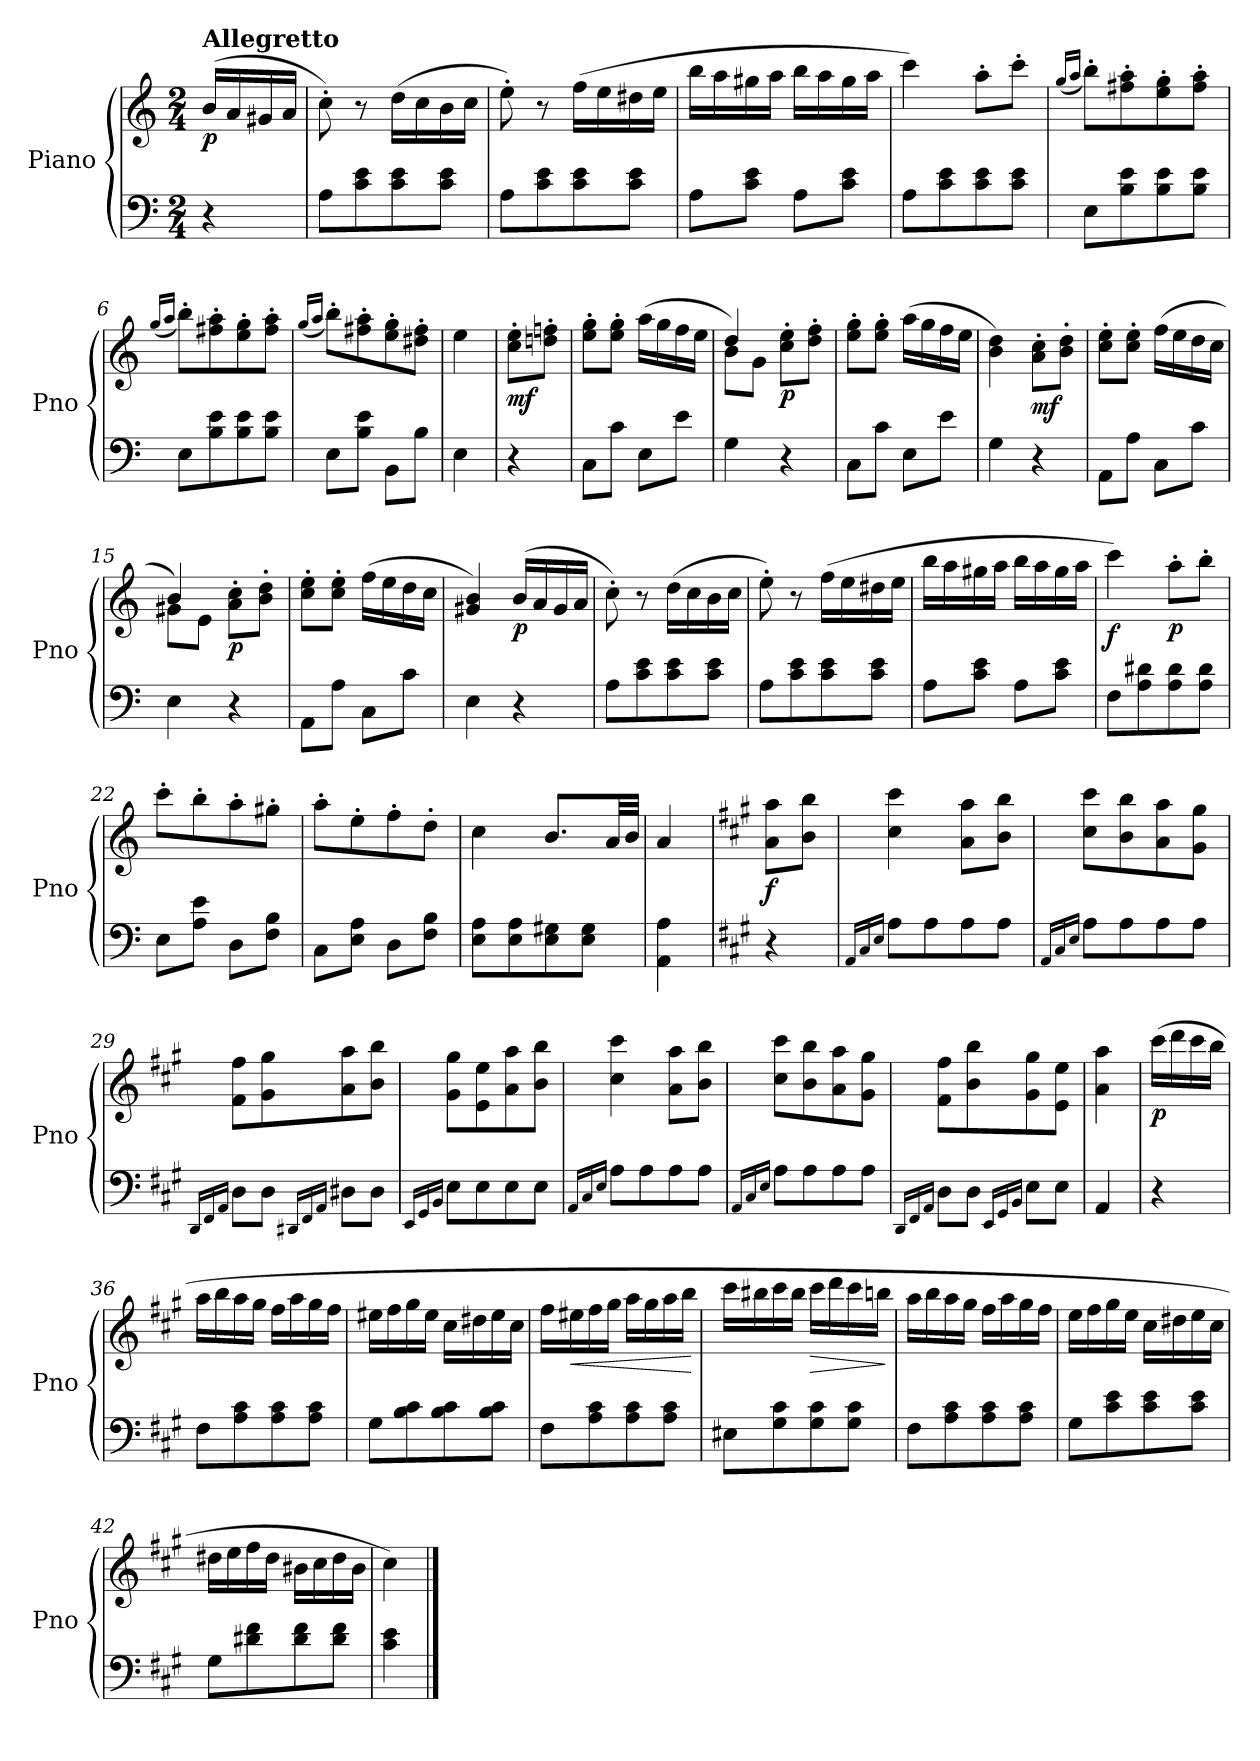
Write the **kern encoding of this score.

**kern	**kern	**dynam
*part1	*part1	*part1
*staff2	*staff1	*staff1/2
*I"Piano	*	*
*I'Pno	*	*
*clefF4	*clefG2	*
*k[]	*k[]	*
*M2/4	*M2/4	*
=	=	=
!	!LO:TX:a:B:t=Allegretto	!
!	!	!LO:DY:b
4r	(<16b/LL	p
.	16a/	.
.	16g#X/	.
.	16a/JJ	.
=1	=1	=1
8A\L	8cc'\)	.
8c\ 8e\	8r	.
8c\ 8e\	(>16dd\LL	.
.	16cc\	.
8c\ 8e\J	16b\	.
.	16cc\JJ	.
=2	=2	=2
8A\L	8ee'\)	.
8c\ 8e\	8r	.
8c\ 8e\	(>16ff\LL	.
.	16ee\	.
8c\ 8e\J	16dd#X\	.
.	16ee\JJ	.
=3	=3	=3
8A\L	16bb\LL	.
.	16aa\	.
8c\ 8e\J	16gg#X\	.
.	16aa\JJ	.
8A\L	16bb\LL	.
.	16aa\	.
8c\ 8e\J	16gg#\	.
.	16aa\JJ	.
=4	=4	=4
8A\L	4ccc\)	.
8c\ 8e\	.	.
8c\ 8e\	8aa'\L	.
8c\ 8e\J	8ccc'\J	.
=5	=5	=5
.	(<16qgg/LL	.
.	16qaa/JJ	.
8E\L	8bb'\L)	.
8B\ 8e\	8ff#X\' 8aa\'	.
8B\ 8e\	8ee\' 8gg\'	.
8B\ 8e\J	8ff#\' 8aa\'J	.
!!LO:LB:g=z
=6	=6	=6
.	(<16qgg/LL	.
.	16qaa/JJ	.
8E\L	8bb'\L)	.
8B\ 8e\	8ff#X\' 8aa\'	.
8B\ 8e\	8ee\' 8gg\'	.
8B\ 8e\J	8ff#\' 8aa\'J	.
=7	=7	=7
.	(<16qgg/LL	.
.	16qaa/JJ	.
8E\L	8bb'\L)	.
8B\ 8e\J	8ff#X\' 8aa\'	.
8BB\L	8ee\' 8gg\'	.
8B\J	8dd#X\' 8ff#\'J	.
=8	=8	=8
4E\	4ee\	.
=9	=9	=9
!	!	!LO:DY:b
4r	8cc\' 8ee\'L	mf
.	8ddn\' 8ffn\'J	.
=10	=10	=10
8C\L	8ee\' 8gg\'L	.
8c\J	8ee\' 8gg\'J	.
8E\L	(>16aa\LL	.
.	16gg\	.
8e\J	16ff\	.
.	16ee\JJ	.
=11	=11	=11
*	*^	*
4G\	4dd/)	8b\L	.
.	.	8g\J	.
!	!	!	!LO:DY:b
4r	8cc\' 8ee\'L	4ryy	p
.	8dd\' 8ff\'J	.	.
*	*v	*v	*
=12	=12	=12
8C\L	8ee\' 8gg\'L	.
8c\J	8ee\' 8gg\'J	.
8E\L	(>16aa\LL	.
.	16gg\	.
8e\J	16ff\	.
.	16ee\JJ	.
=13	=13	=13
4G\	4b\ 4dd\)	.
!	!	!LO:DY:b
4r	8a\' 8cc\'L	mf
.	8b\' 8dd\'J	.
=14	=14	=14
8AA\L	8cc\' 8ee\'L	.
8A\J	8cc\' 8ee\'J	.
8C\L	(>16ff\LL	.
.	16ee\	.
8c\J	16dd\	.
.	16cc\JJ	.
!!LO:LB:g=z
=15	=15	=15
*	*^	*
4E\	4b/)	8g#X\L	.
.	.	8e\J	.
!	!	!	!LO:DY:b
4r	8a\' 8cc\'L	4ryy	p
.	8b\' 8dd\'J	.	.
*	*v	*v	*
=16	=16	=16
8AA\L	8cc\' 8ee\'L	.
8A\J	8cc\' 8ee\'J	.
8C\L	(>16ff\LL	.
.	16ee\	.
8c\J	16dd\	.
.	16cc\JJ	.
=17	=17	=17
4E\	4g#X/ 4b/)	.
!	!	!LO:DY:b
4r	(>16b/LL	p
.	16a/	.
.	16g#/	.
.	16a/JJ	.
=18	=18	=18
8A\L	8cc'\)	.
8c\ 8e\	8r	.
8c\ 8e\	(>16dd\LL	.
.	16cc\	.
8c\ 8e\J	16b\	.
.	16cc\JJ	.
=19	=19	=19
8A\L	8ee'\)	.
8c\ 8e\	8r	.
8c\ 8e\	(>16ff\LL	.
.	16ee\	.
8c\ 8e\J	16dd#X\	.
.	16ee\JJ	.
=20	=20	=20
!	!	!LO:DY:b
8A\L	16bb\LL	other-dynamics
.	16aa\	.
8c\ 8e\J	16gg#X\	.
.	16aa\JJ	.
8A\L	16bb\LL	.
.	16aa\	.
8c\ 8e\J	16gg#\	.
.	16aa\JJ	.
=21	=21	=21
!	!	!LO:DY:b
8F\L	4ccc\)	f
8A\ 8d#X\	.	.
!	!	!LO:DY:b
8A\ 8d#\	8aa'\L	p
8A\ 8d#\J	8bb'\J	.
!!LO:LB:g=z
=22	=22	=22
8E\L	8ccc'\L	.
8A\ 8e\J	8bb'\	.
8D\L	8aa'\	.
8F\ 8B\J	8gg#X'\J	.
=23	=23	=23
8C\L	8aa'\L	.
8E\ 8A\J	8ee'\	.
8D\L	8ff'\	.
8F\ 8B\J	8dd'\J	.
=24	=24	=24
8E\ 8A\L	4cc\	.
8E\ 8A\	.	.
8E\ 8G#X\	8.b/L	.
8E\ 8G#\J	.	.
.	32a/LL	.
.	32b/JJJ	.
=25	=25	=25
4AA\ 4A\	4a/	.
=26	=26	=26
*k[f#c#g#]	*k[f#c#g#]	*
!	!	!LO:DY:b
4r	8a\ 8aa\L	f
.	8b\ 8bb\J	.
=27	=27	=27
16qAA/LL	.	.
16qC#/	.	.
16qE/JJ	.	.
8A\L	4cc#\ 4ccc#\	.
8A\	.	.
8A\	8a\ 8aa\L	.
8A\J	8b\ 8bb\J	.
=28	=28	=28
16qAA/LL	.	.
16qC#/	.	.
16qE/JJ	.	.
8A\L	8cc#\ 8ccc#\L	.
8A\	8b\ 8bb\	.
8A\	8a\ 8aa\	.
8A\J	8g#\ 8gg#\J	.
=29	=29	=29
16qDD/LL	.	.
16qFF#/	.	.
16qAA/JJ	.	.
8D\L	8f#\ 8ff#\L	.
8D\J	8g#\ 8gg#\	.
16qDD#X/LL	.	.
16qFF#/	.	.
16qAA/JJ	.	.
8D#X\L	8a\ 8aa\	.
8D#\J	8b\ 8bb\J	.
!!LO:LB:g=z
=30	=30	=30
16qEE/LL	.	.
16qGG#/	.	.
16qBB/JJ	.	.
8E\L	8g#\ 8gg#\L	.
8E\	8e\ 8ee\	.
8E\	8a\ 8aa\	.
8E\J	8b\ 8bb\J	.
=31	=31	=31
16qAA/LL	.	.
16qC#/	.	.
16qE/JJ	.	.
8A\L	4cc#\ 4ccc#\	.
8A\	.	.
8A\	8a\ 8aa\L	.
8A\J	8b\ 8bb\J	.
=32	=32	=32
16qAA/LL	.	.
16qC#/	.	.
16qE/JJ	.	.
8A\L	8cc#\ 8ccc#\L	.
8A\	8b\ 8bb\	.
8A\	8a\ 8aa\	.
8A\J	8g#\ 8gg#\J	.
=33	=33	=33
16qDD/LL	.	.
16qFF#/	.	.
16qAA/JJ	.	.
8D\L	8f#\ 8ff#\L	.
8D\J	8b\ 8bb\	.
16qEE/LL	.	.
16qGG#/	.	.
16qBB/JJ	.	.
8E\L	8g#\ 8gg#\	.
8E\J	8e\ 8ee\J	.
=34	=34	=34
4AA/	4a\ 4aa\	.
=35	=35	=35
!	!	!LO:DY:b
4r	(>16ccc#\LL	p
.	16ddd\	.
.	16ccc#\	.
.	16bb\JJ	.
=36	=36	=36
8F#\L	16aa\LL	.
.	16bb\	.
8A\ 8c#\	16aa\	.
.	16gg#\JJ	.
8A\ 8c#\	16ff#\LL	.
.	16aa\	.
8A\ 8c#\J	16gg#\	.
.	16ff#\JJ	.
!!LO:PB:g=z
=37	=37	=37
8G#\L	16ee#X\LL	.
.	16ff#\	.
8B\ 8c#\	16gg#\	.
.	16ee#\JJ	.
8B\ 8c#\	16cc#\LL	.
.	16dd#X\	.
8B\ 8c#\J	16ee#\	.
.	16cc#\JJ	.
=38	=38	=38
8F#\L	16ff#\LL	.
!	!	!LO:HP:b
.	16ee#X\	<
8A\ 8c#\	16ff#\	.
.	16gg#\JJ	.
8A\ 8c#\	16aa\LL	.
.	16gg#\	.
8A\ 8c#\J	16aa\	.
.	16bb\JJ	.
.	.	[
=39	=39	=39
8E#X\L	16ccc#\LL	.
.	16bb#X\	.
8G#\ 8c#\	16ccc#\	.
.	16bb#\JJ	.
!	!	!LO:HP:b
8G#\ 8c#\	16ccc#\LL	>
.	16ddd\	.
8G#\ 8c#\J	16ccc#\	.
.	16bbn\JJ	.
.	.	]
=40	=40	=40
8F#\L	16aa\LL	.
.	16bb\	.
8A\ 8c#\	16aa\	.
.	16gg#\JJ	.
8A\ 8c#\	16ff#\LL	.
.	16aa\	.
8A\ 8c#\J	16gg#\	.
.	16ff#\JJ	.
!!LO:LB:g=z
=41	=41	=41
8G#\L	16ee\LL	.
.	16ff#\	.
8c#\ 8e\	16gg#\	.
.	16ee\JJ	.
8c#\ 8e\	16cc#\LL	.
.	16dd#X\	.
8c#\ 8e\J	16ee\	.
.	16cc#\JJ	.
=42	=42	=42
8G#\L	16dd#X\LL	.
.	16ee\	.
8d#X\ 8f#\	16ff#\	.
.	16dd#\JJ	.
8d#\ 8f#\	16b#X\LL	.
.	16cc#\	.
8d#\ 8f#\J	16dd#\	.
.	16b#\JJ	.
=43	=43	=43
4c#\ 4e\	4cc#\)	.
==	==	==
*-	*-	*-
